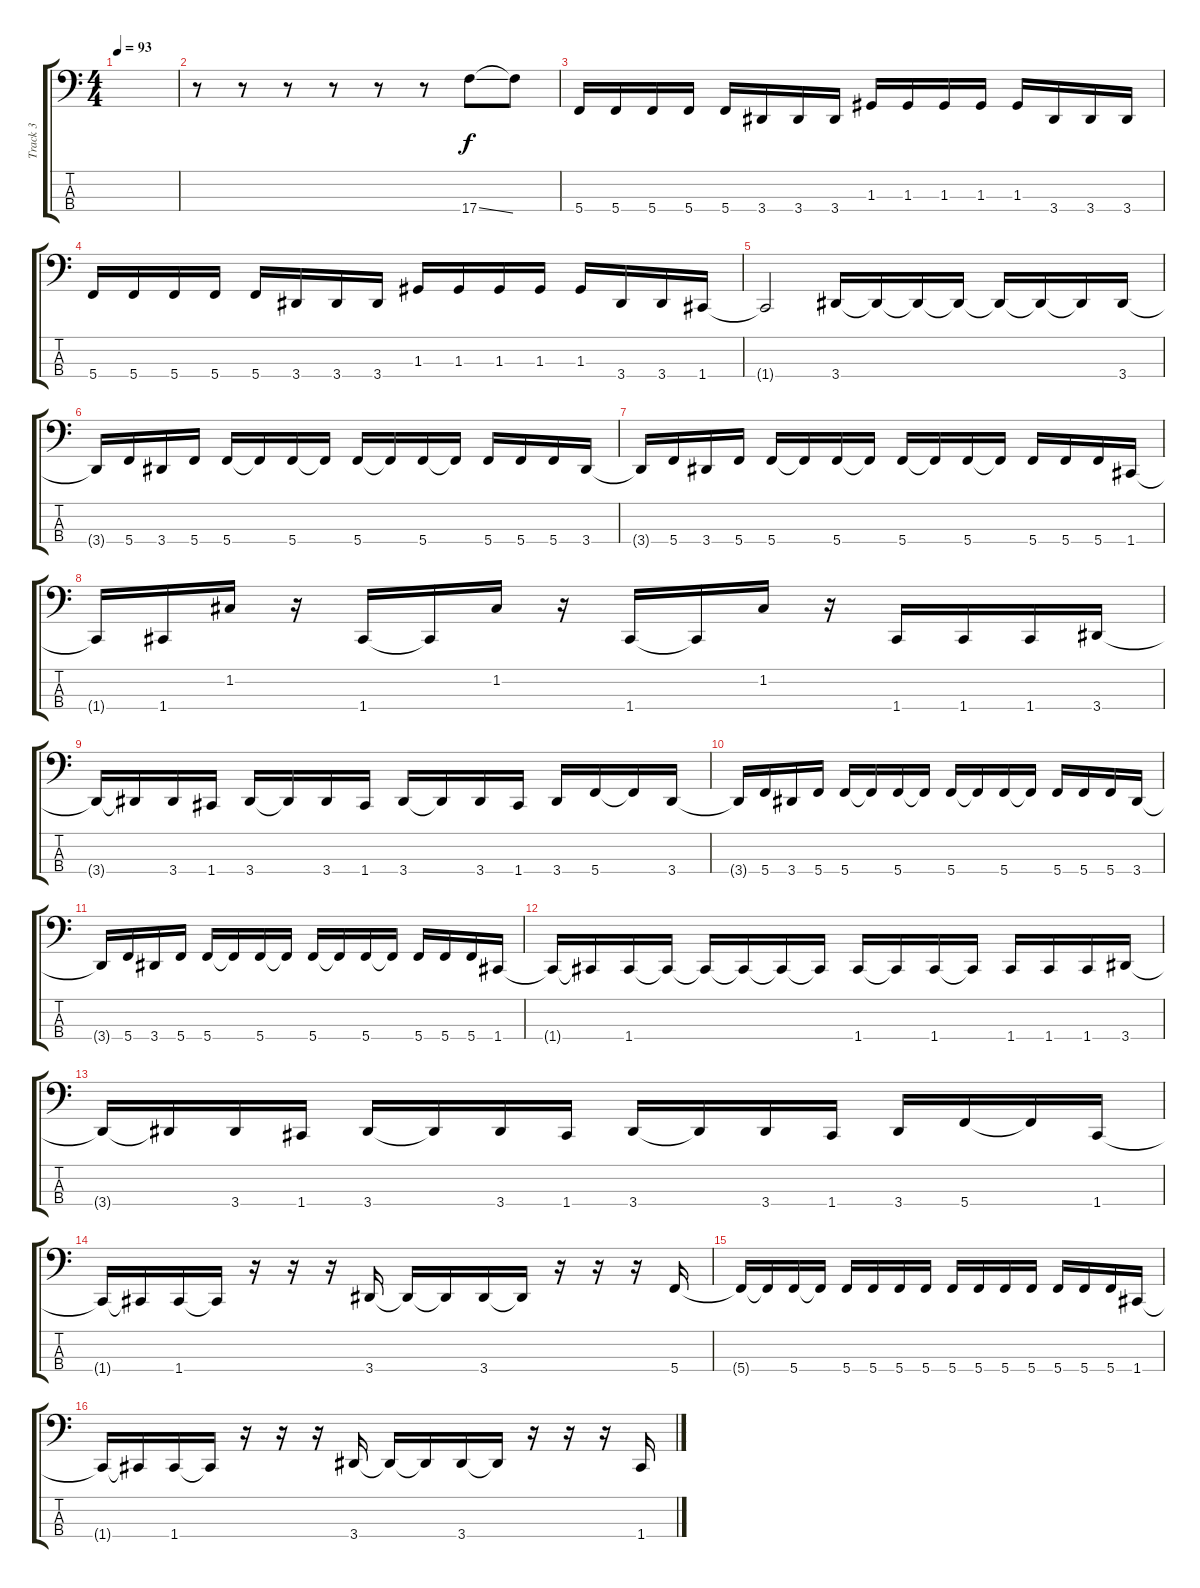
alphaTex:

\track ("Track 3" "Track 3") {instrument electricbasspick}
\staff {score tabs}
\tuning (F2 C2 G1 C1) {hide}
\ts (4 4)
\tempo 93
\clef f4
\ks c
|
r.8 r.8 r.8 r.8 r.8 r.8 17.4{ss}.8 17.4{t}.8 |
5.4.16 5.4.16 5.4.16 5.4.16 5.4.16 3.4.16 3.4.16 3.4.16 1.3.16 1.3.16 1.3.16 1.3.16 1.3.16 3.4.16 3.4.16 3.4.16 |
5.4.16 5.4.16 5.4.16 5.4.16 5.4.16 3.4.16 3.4.16 3.4.16 1.3.16 1.3.16 1.3.16 1.3.16 1.3.16 3.4.16 3.4.16 1.4.16 |
1.4{t}.2 3.4.16 3.4{t}.16 3.4{t}.16 3.4{t}.16 3.4{t}.16 3.4{t}.16 3.4{t}.16 3.4.16 |
3.4{t}.16 5.4.16 3.4.16 5.4.16 5.4.16 5.4{t}.16 5.4.16 5.4{t}.16 5.4.16 5.4{t}.16 5.4.16 5.4{t}.16 5.4.16 5.4.16 5.4.16 3.4.16 |
3.4{t}.16 5.4.16 3.4.16 5.4.16 5.4.16 5.4{t}.16 5.4.16 5.4{t}.16 5.4.16 5.4{t}.16 5.4.16 5.4{t}.16 5.4.16 5.4.16 5.4.16 1.4.16 |
1.4{t}.16 1.4.16 1.2.16 r.16 1.4.16 1.4{t}.16 1.2.16 r.16 1.4.16 1.4{t}.16 1.2.16 r.16 1.4.16 1.4.16 1.4.16 3.4.16 |
3.4{t}.16 3.4{t}.16 3.4.16 1.4.16 3.4.16 3.4{t}.16 3.4.16 1.4.16 3.4.16 3.4{t}.16 3.4.16 1.4.16 3.4.16 5.4.16 5.4{t}.16 3.4.16 |
3.4{t}.16 5.4.16 3.4.16 5.4.16 5.4.16 5.4{t}.16 5.4.16 5.4{t}.16 5.4.16 5.4{t}.16 5.4.16 5.4{t}.16 5.4.16 5.4.16 5.4.16 3.4.16 |
3.4{t}.16 5.4.16 3.4.16 5.4.16 5.4.16 5.4{t}.16 5.4.16 5.4{t}.16 5.4.16 5.4{t}.16 5.4.16 5.4{t}.16 5.4.16 5.4.16 5.4.16 1.4.16 |
1.4{t}.16 1.4{t}.16 1.4.16 1.4{t}.16 1.4{t}.16 1.4{t}.16 1.4{t}.16 1.4{t}.16 1.4.16 1.4{t}.16 1.4.16 1.4{t}.16 1.4.16 1.4.16 1.4.16 3.4.16 |
3.4{t}.16 3.4{t}.16 3.4.16 1.4.16 3.4.16 3.4{t}.16 3.4.16 1.4.16 3.4.16 3.4{t}.16 3.4.16 1.4.16 3.4.16 5.4.16 5.4{t}.16 1.4.16 |
1.4{t}.16 1.4{t}.16 1.4.16 1.4{t}.16 r.16 r.16 r.16 3.4.16 3.4{t}.16 3.4{t}.16 3.4.16 3.4{t}.16 r.16 r.16 r.16 5.4.16 |
5.4{t}.16 5.4{t}.16 5.4.16 5.4{t}.16 5.4.16 5.4.16 5.4.16 5.4.16 5.4.16 5.4.16 5.4.16 5.4.16 5.4.16 5.4.16 5.4.16 1.4.16 |
1.4{t}.16 1.4{t}.16 1.4.16 1.4{t}.16 r.16 r.16 r.16 3.4.16 3.4{t}.16 3.4{t}.16 3.4.16 3.4{t}.16 r.16 r.16 r.16 1.4.16
